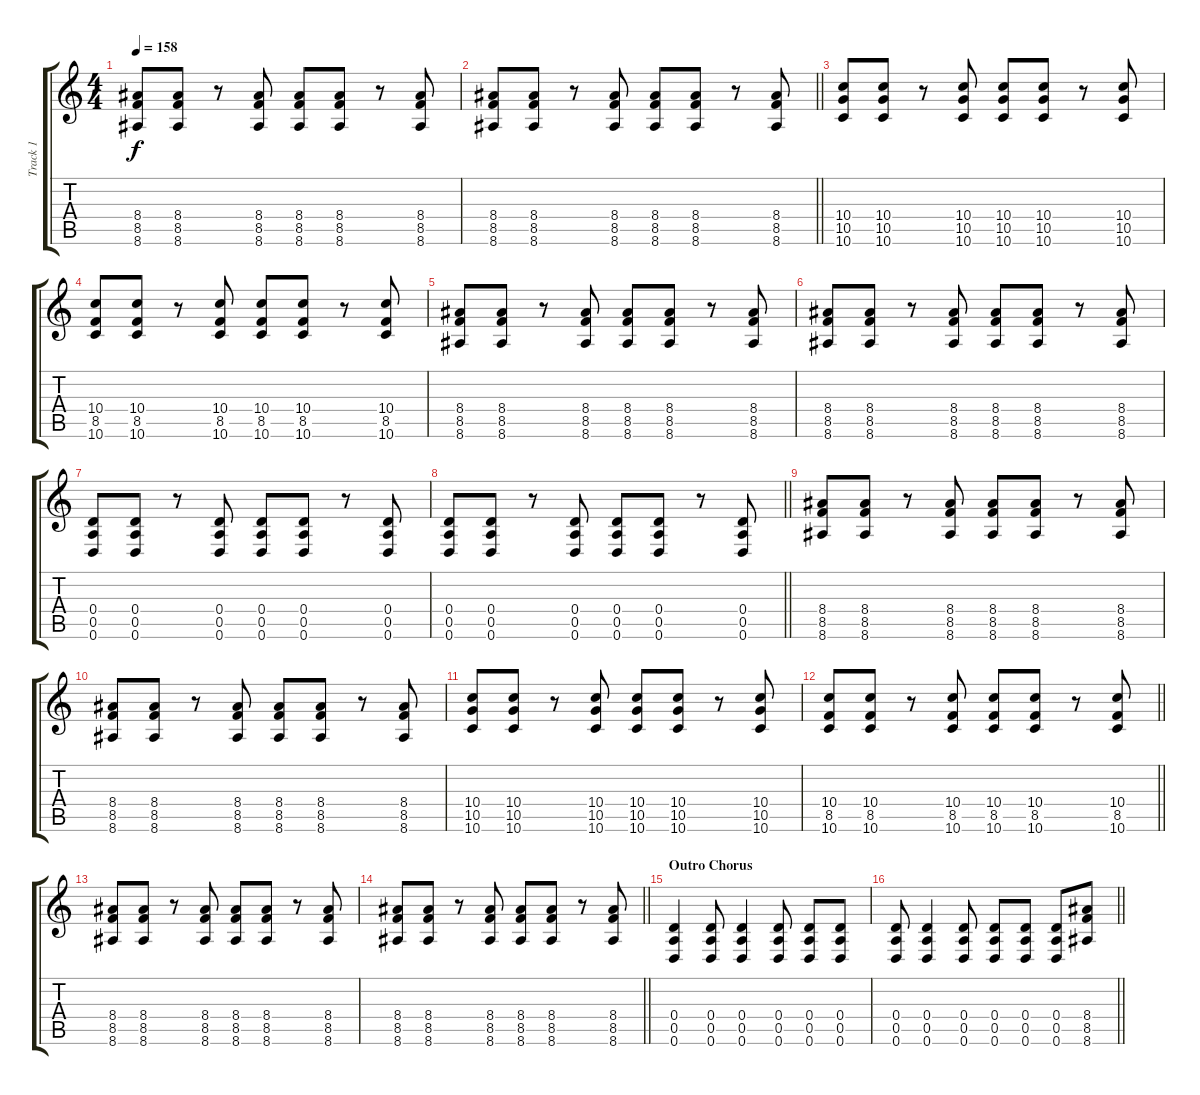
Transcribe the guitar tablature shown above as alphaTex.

\track ("Track 1" "Track 1") {instrument distortionguitar}
\staff {score tabs}
\tuning (E4 B3 G3 D3 A2 D2) {hide}
\ts (4 4)
\tempo 158
\clef g2
\ks c
(8.4 8.5 8.6).8{dy f} (8.4 8.5 8.6).8 r.8 (8.4 8.5 8.6).8 (8.4 8.5 8.6).8 (8.4 8.5 8.6).8 r.8 (8.4 8.5 8.6).8 |
\barLineRight lightlight
(8.4 8.5 8.6).8 (8.4 8.5 8.6).8 r.8 (8.4 8.5 8.6).8 (8.4 8.5 8.6).8 (8.4 8.5 8.6).8 r.8 (8.4 8.5 8.6).8 |
(10.4 10.5 10.6).8 (10.4 10.5 10.6).8 r.8 (10.4 10.5 10.6).8 (10.4 10.5 10.6).8 (10.4 10.5 10.6).8 r.8 (10.4 10.5 10.6).8 |
(10.4 8.5 10.6).8 (10.4 8.5 10.6).8 r.8 (10.4 8.5 10.6).8 (10.4 8.5 10.6).8 (10.4 8.5 10.6).8 r.8 (10.4 8.5 10.6).8 |
(8.4 8.5 8.6).8 (8.4 8.5 8.6).8 r.8 (8.4 8.5 8.6).8 (8.4 8.5 8.6).8 (8.4 8.5 8.6).8 r.8 (8.4 8.5 8.6).8 |
(8.4 8.5 8.6).8 (8.4 8.5 8.6).8 r.8 (8.4 8.5 8.6).8 (8.4 8.5 8.6).8 (8.4 8.5 8.6).8 r.8 (8.4 8.5 8.6).8 |
(0.4 0.5 0.6).8 (0.4 0.5 0.6).8 r.8 (0.4 0.5 0.6).8 (0.4 0.5 0.6).8 (0.4 0.5 0.6).8 r.8 (0.4 0.5 0.6).8 |
\barLineRight lightlight
(0.4 0.5 0.6).8 (0.4 0.5 0.6).8 r.8 (0.4 0.5 0.6).8 (0.4 0.5 0.6).8 (0.4 0.5 0.6).8 r.8 (0.4 0.5 0.6).8 |
(8.4 8.5 8.6).8 (8.4 8.5 8.6).8 r.8 (8.4 8.5 8.6).8 (8.4 8.5 8.6).8 (8.4 8.5 8.6).8 r.8 (8.4 8.5 8.6).8 |
(8.4 8.5 8.6).8 (8.4 8.5 8.6).8 r.8 (8.4 8.5 8.6).8 (8.4 8.5 8.6).8 (8.4 8.5 8.6).8 r.8 (8.4 8.5 8.6).8 |
(10.4 10.5 10.6).8 (10.4 10.5 10.6).8 r.8 (10.4 10.5 10.6).8 (10.4 10.5 10.6).8 (10.4 10.5 10.6).8 r.8 (10.4 10.5 10.6).8 |
\barLineRight lightlight
(10.4 8.5 10.6).8 (10.4 8.5 10.6).8 r.8 (10.4 8.5 10.6).8 (10.4 8.5 10.6).8 (10.4 8.5 10.6).8 r.8 (10.4 8.5 10.6).8 |
(8.4 8.5 8.6).8 (8.4 8.5 8.6).8 r.8 (8.4 8.5 8.6).8 (8.4 8.5 8.6).8 (8.4 8.5 8.6).8 r.8 (8.4 8.5 8.6).8 |
\barLineRight lightlight
(8.4 8.5 8.6).8 (8.4 8.5 8.6).8 r.8 (8.4 8.5 8.6).8 (8.4 8.5 8.6).8 (8.4 8.5 8.6).8 r.8 (8.4 8.5 8.6).8 |
\section ("" "Outro Chorus")
(0.4 0.5 0.6).4 (0.4 0.5 0.6).8 (0.4 0.5 0.6).4 (0.4 0.5 0.6).8 (0.4 0.5 0.6).8 (0.4 0.5 0.6).8 |
\barLineRight lightlight
(0.4 0.5 0.6).8 (0.4 0.5 0.6).4 (0.4 0.5 0.6).8 (0.4 0.5 0.6).8 (0.4 0.5 0.6).8 (0.4 0.5 0.6).8 (8.4 8.5 8.6).8
